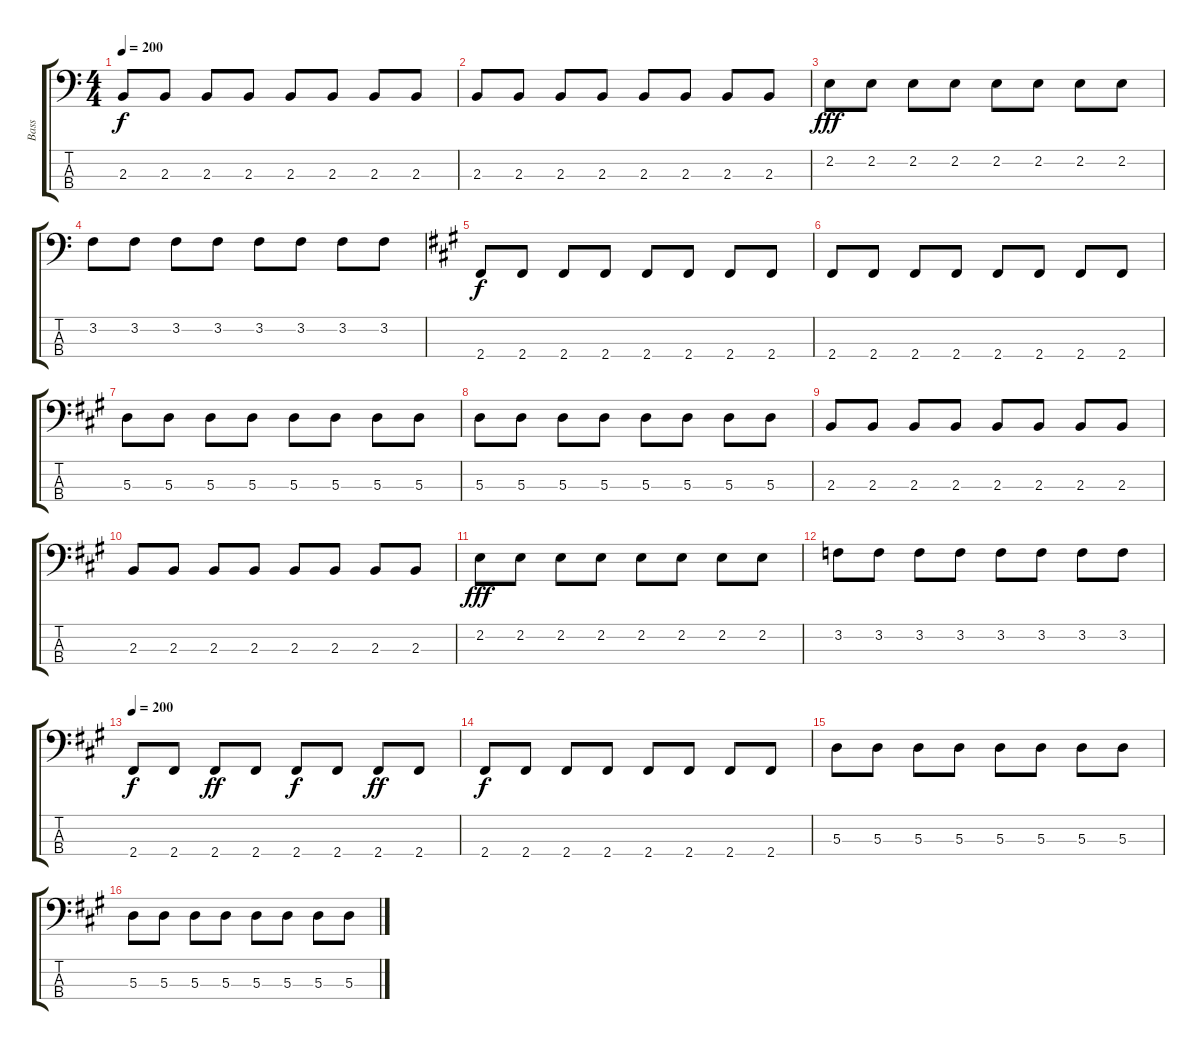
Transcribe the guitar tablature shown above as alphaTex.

\track ("Bass" "Bass") {instrument slapbass1}
\staff {score tabs}
\tuning (G2 D2 A1 E1) {hide}
\ts (4 4)
\tempo 200
\clef f4
\ks c
2.3.8{dy f} 2.3.8 2.3.8 2.3.8 2.3.8 2.3.8 2.3.8 2.3.8 |
2.3.8 2.3.8 2.3.8 2.3.8 2.3.8 2.3.8 2.3.8 2.3.8 |
2.2.8{dy fff} 2.2.8 2.2.8 2.2.8 2.2.8 2.2.8 2.2.8 2.2.8 |
3.2.8 3.2.8 3.2.8 3.2.8 3.2.8 3.2.8 3.2.8 3.2.8 |
\ks f#minor
2.4.8{dy f} 2.4.8 2.4.8 2.4.8 2.4.8 2.4.8 2.4.8 2.4.8 |
2.4.8 2.4.8 2.4.8 2.4.8 2.4.8 2.4.8 2.4.8 2.4.8 |
5.3.8 5.3.8 5.3.8 5.3.8 5.3.8 5.3.8 5.3.8 5.3.8 |
5.3.8 5.3.8 5.3.8 5.3.8 5.3.8 5.3.8 5.3.8 5.3.8 |
2.3.8 2.3.8 2.3.8 2.3.8 2.3.8 2.3.8 2.3.8 2.3.8 |
2.3.8 2.3.8 2.3.8 2.3.8 2.3.8 2.3.8 2.3.8 2.3.8 |
2.2.8{dy fff} 2.2.8 2.2.8 2.2.8 2.2.8 2.2.8 2.2.8 2.2.8 |
3.2.8 3.2.8 3.2.8 3.2.8 3.2.8 3.2.8 3.2.8 3.2.8 |
\tempo 200
2.4.8{dy f} 2.4.8 2.4.8{dy ff} 2.4.8 2.4.8{dy f} 2.4.8 2.4.8{dy ff} 2.4.8 |
2.4.8{dy f} 2.4.8 2.4.8 2.4.8 2.4.8 2.4.8 2.4.8 2.4.8 |
5.3.8 5.3.8 5.3.8 5.3.8 5.3.8 5.3.8 5.3.8 5.3.8 |
5.3.8 5.3.8 5.3.8 5.3.8 5.3.8 5.3.8 5.3.8 5.3.8
